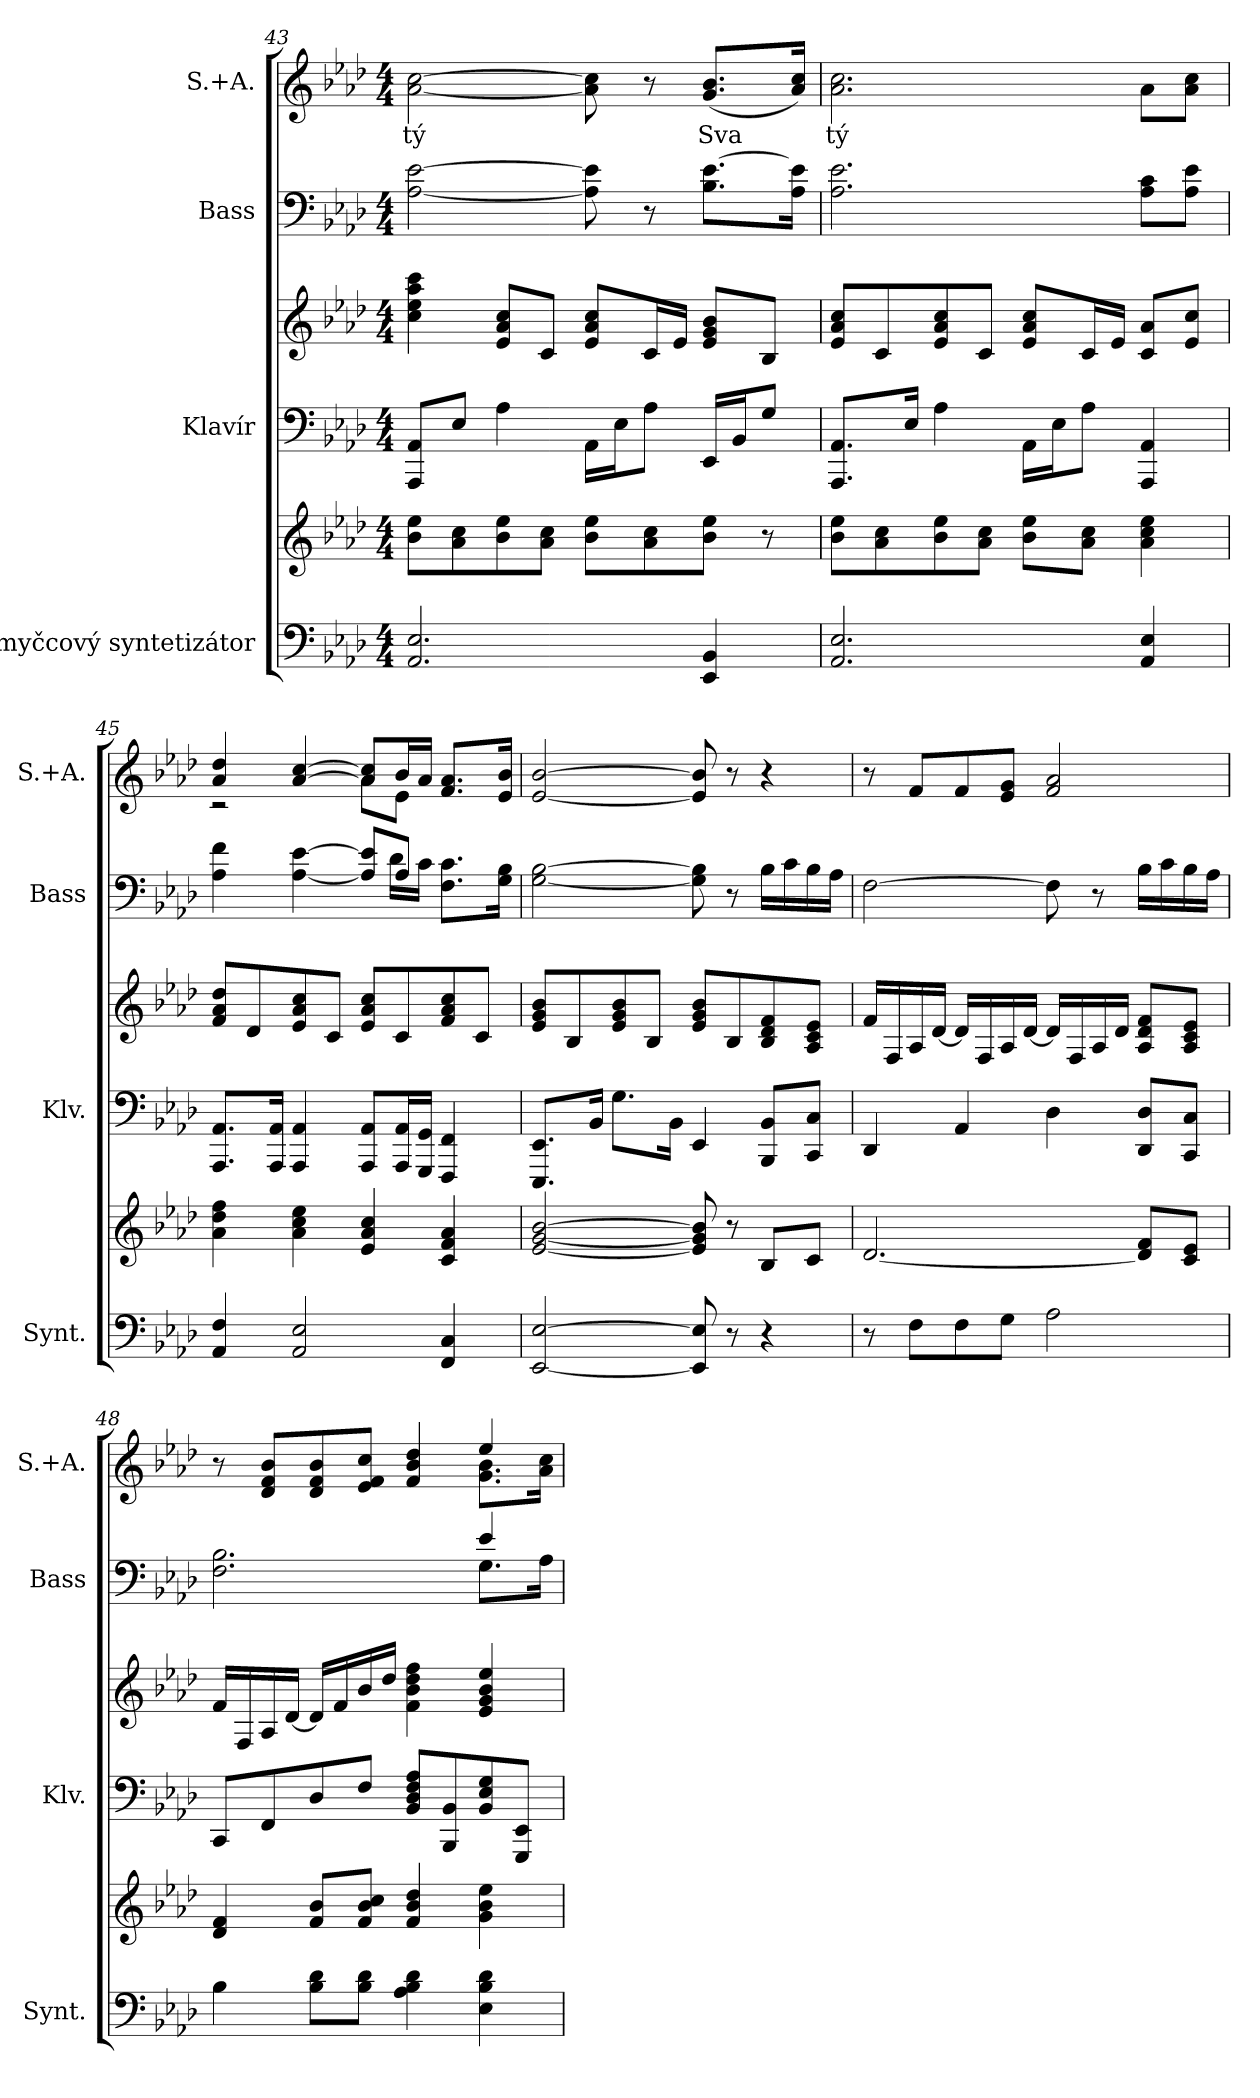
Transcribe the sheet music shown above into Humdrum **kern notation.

**kern	**kern	**kern	**kern	**kern	**kern	**text
*part4	*part4	*part3	*part3	*part2	*part1	*part1
*staff6	*staff5	*staff4	*staff3	*staff2	*staff1	*staff1
*I"Smyčcový syntetizátor	*	*I"Klavír	*	*I"Bass	*I"S.+A.	*
*I'Synt.	*	*I'Klv.	*	*I'Bass	*I'S.+A.	*
*clefF4	*clefG2	*clefF4	*clefG2	*clefF4	*clefG2	*
*k[b-e-a-d-]	*k[b-e-a-d-]	*k[b-e-a-d-]	*k[b-e-a-d-]	*k[b-e-a-d-]	*k[b-e-a-d-]	*
*M4/4	*M4/4	*M4/4	*M4/4	*M4/4	*M4/4	*
=43	=43	=43	=43	=43	=43	=43
!	!	!	!	!	!	!LO:LY:b
2.AA-/ 2.E-/	8b-\ 8ee-\L	8AAA-/ 8AA-/L	4cc\ 4ee-\ 4aa-\ 4ccc\	[2A-\ [2e-\	[2a-\ [2cc\	-tý
.	8a-\ 8cc\	8E-/J	.	.	.	.
.	8b-\ 8ee-\	4A-\	8e-/ 8a-/ 8cc/L	.	.	.
.	8a-\ 8cc\J	.	8c/J	.	.	.
.	8b-\ 8ee-\L	16AA-\LL	8e-/ 8a-/ 8cc/L	8A-\] 8e-\]	8a-\] 8cc\]	.
.	.	16E-\J	.	.	.	.
.	8a-\ 8cc\	8A-\J	16c/L	8r	8r	.
.	.	.	16e-/JJ	.	.	.
!	!	!	!	!	!	!LO:LY:b
4EE-/ 4BB-/	8b-\ 8ee-\J	16EE-/LL	8e-/ 8g/ 8b-/L	8.B-\ [8.e-\L	(8.g/ 8.b-/L	Sva
.	.	16BB-/J	.	.	.	.
.	8r	8G/J	8B-/J	.	.	.
.	.	.	.	16A-\ 16e-\]Jk	16a-/ 16cc/Jk)	.
!!LO:PB:g=z
=44	=44	=44	=44	=44	=44	=44
!	!	!	!	!	!	!LO:LY:b
2.AA-/ 2.E-/	8b-\ 8ee-\L	8.AAA-/ 8.AA-/L	8e-/ 8a-/ 8cc/L	2.A-\ 2.e-\	2.a-\ 2.cc\	tý
.	8a-\ 8cc\	.	8c/	.	.	.
.	.	16E-/Jk	.	.	.	.
.	8b-\ 8ee-\	4A-\	8e-/ 8a-/ 8cc/	.	.	.
.	8a-\ 8cc\J	.	8c/J	.	.	.
.	8b-\ 8ee-\L	16AA-\LL	8e-/ 8a-/ 8cc/L	.	.	.
.	.	16E-\J	.	.	.	.
.	8a-\ 8cc\J	8A-\J	16c/L	.	.	.
.	.	.	16e-/JJ	.	.	.
4AA-/ 4E-/	4a-\ 4cc\ 4ee-\	4AAA-/ 4AA-/	8c/ 8a-/L	8A-\ 8c\L	8a-\L	.
.	.	.	8e-/ 8cc/J	8A-\ 8e-\J	8a-\ 8cc\J	.
=45	=45	=45	=45	=45	=45	=45
*	*	*	*	*^	*^	*
4AA-/ 4F/	4a-\ 4dd-\ 4ff\	8.AAA-/ 8.AA-/L	8f/ 8a-/ 8dd-/L	4A-\ 4f\	8ryy	4a-/ 4dd-/	2r	.
*	*	*	*	*v	*v	*	*	*
.	.	.	8d-/	.	.	.	.
.	.	16AAA-/ 16AA-/Jk	.	.	.	.	.
2AA-/ 2E-/	4a-\ 4cc\ 4ee-\	4AAA-/ 4AA-/	8e-/ 8a-/ 8cc/	[4A-\ [4e-\	[4a-/ [4cc/	.	.
.	.	.	8c/J	.	.	.	.
.	4e-/ 4a-/ 4cc/	8AAA-/ 8AA-/L	8e-/ 8a-/ 8cc/L	8A-/] 8e-/]L	8a-/] 8cc/]L	8a-\L	.
*	*	*	*	*^	*	*	*
.	.	16AAA-/ 16AA-/L	8c/	8A-/J	16d-\LL	16b-/L	8e-\J	.
.	.	16GGG/ 16GG/JJ	.	.	16c\JJ	16a-/JJ	.	.
4FF/ 4C/	4c/ 4f/ 4a-/	4FFF/ 4FF/	8f/ 8a-/ 8cc/	8.F\ 8.c\L	4ryy	8.f/ 8.a-/L	4ryy	.
.	.	.	8c/J	.	.	.	.	.
.	.	.	.	16G\ 16B-\Jk	.	16e-/ 16b-/Jk	.	.
*	*	*	*	*v	*v	*	*	*
*	*	*	*	*	*v	*v	*
=46	=46	=46	=46	=46	=46	=46
[2EE-/ [2E-/	[2e-/ [2g/ [2b-/	8.EEE-/ 8.EE-/L	8e-/ 8g/ 8b-/L	[2G\ [2B-\	[2e-/ [2b-/	.
.	.	.	8B-/	.	.	.
.	.	16BB-/Jk	.	.	.	.
.	.	8.G\L	8e-/ 8g/ 8b-/	.	.	.
.	.	.	8B-/J	.	.	.
.	.	16BB-\Jk	.	.	.	.
8EE-/] 8E-/]	8e-/] 8g/] 8b-/]	4EE-/	8e-/ 8g/ 8b-/L	8G\] 8B-\]	8e-/] 8b-/]	.
8r	8r	.	8B-/	8r	8r	.
4r	8B-/L	8BBB-/ 8BB-/L	8B-/ 8d-/ 8f/	16B-\LL	4r	.
.	.	.	.	16c\	.	.
.	8c/J	8CC/ 8C/J	8A-/ 8c/ 8e-/J	16B-\	.	.
.	.	.	.	16A-\JJ	.	.
!!LO:LB:g=z
=47	=47	=47	=47	=47	=47	=47
8r	[2.d-/	4DD-/	16f/LL	[2F\	8r	.
.	.	.	16F/	.	.	.
8F\L	.	.	16A-/	.	8f/L	.
.	.	.	[16d-/JJ	.	.	.
8F\	.	4AA-/	16d-/LL]	.	8f/	.
.	.	.	16F/	.	.	.
8G\J	.	.	16A-/	.	8e-/ 8g/J	.
.	.	.	[16d-/JJ	.	.	.
2A-\	.	4D-\	16d-/LL]	8F\]	2f/ 2a-/	.
.	.	.	16F/	.	.	.
.	.	.	16A-/	8r	.	.
.	.	.	16d-/JJ	.	.	.
.	8d-/] 8f/L	8DD-/ 8D-/L	8A-/ 8d-/ 8f/L	16B-\LL	.	.
.	.	.	.	16c\	.	.
.	8c/ 8e-/J	8CC/ 8C/J	8A-/ 8c/ 8e-/J	16B-\	.	.
.	.	.	.	16A-\JJ	.	.
=48	=48	=48	=48	=48	=48	=48
*	*	*	*	*^	*^	*
4B-\	4d-/ 4f/	8CC/L	16f/LL	2.F\ 2.B-\	2.ryy	8r	2.ryy	.
.	.	.	16F/	.	.	.	.	.
.	.	8FF/	16A-/	.	.	8d-/ 8f/ 8b-/L	.	.
.	.	.	[16d-/JJ	.	.	.	.	.
8B-\ 8d-\L	8f/ 8b-/L	8D-/	16d-/LL]	.	.	8d-/ 8f/ 8b-/	.	.
.	.	.	16f/	.	.	.	.	.
8B-\ 8d-\J	8f/ 8b-/ 8cc/J	8F/J	16b-/	.	.	8e-/ 8f/ 8cc/J	.	.
.	.	.	16dd-/JJ	.	.	.	.	.
4A-\ 4B-\ 4d-\	4f/ 4b-/ 4dd-/	8BB-/ 8D-/ 8F/ 8A-/L	4f\ 4b-\ 4dd-\ 4ff\	.	.	4f/ 4b-/ 4dd-/	.	.
.	.	8BBB-/ 8BB-/	.	.	.	.	.	.
4E-\ 4B-\ 4d-\	4g\ 4b-\ 4ee-\	8BB-/ 8E-/ 8G/	4e-/ 4g/ 4b-/ 4ee-/	4e-/	8.G\L	4ee-/	8.g\ 8.b-\L	.
.	.	8GGG/ 8EE-/J	.	.	.	.	.	.
.	.	.	.	.	16A-\Jk	.	16a-\ 16cc\Jk	.
*	*	*	*	*v	*v	*	*	*
*	*	*	*	*	*v	*v	*
=	=	=	=	=	=	=
*-	*-	*-	*-	*-	*-	*-
